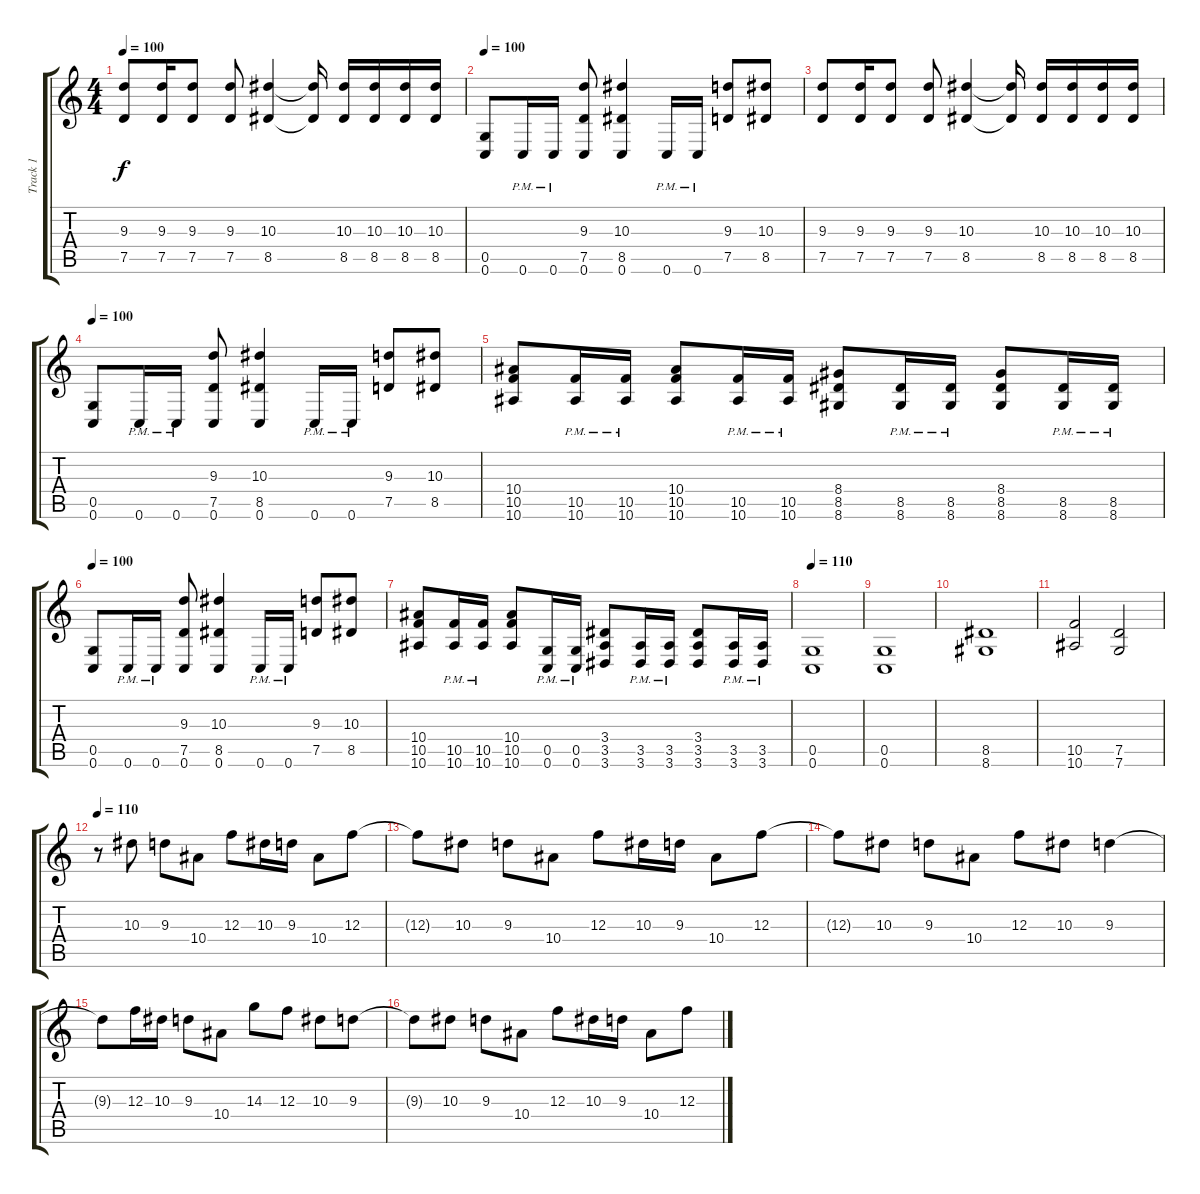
\track ("Track 1" "Track 1") {instrument distortionguitar}
\staff {score tabs}
\tuning (D4 A3 F3 C3 G2 C2) {hide}
\ts (4 4)
\tempo 100
\clef g2
\ks c
(9.3 7.5).8{dy f} (9.3 7.5).16 (9.3 7.5).8 (9.3 7.5).8 (10.3 8.5).4 (10.3{t} 8.5{t}).16 (10.3 8.5).16 (10.3 8.5).16 (10.3 8.5).16 (10.3 8.5).16 |
\tempo 100
(0.5 0.6).8 0.6{pm}.16 0.6{pm}.16 (9.3 7.5 0.6).8 (10.3 8.5 0.6).4 0.6{pm}.16 0.6{pm}.16 (9.3 7.5).8 (10.3 8.5).8 |
(9.3 7.5).8 (9.3 7.5).16 (9.3 7.5).8 (9.3 7.5).8 (10.3 8.5).4 (10.3{t} 8.5{t}).16 (10.3 8.5).16 (10.3 8.5).16 (10.3 8.5).16 (10.3 8.5).16 |
\tempo 100
(0.5 0.6).8 0.6{pm}.16 0.6{pm}.16 (9.3 7.5 0.6).8 (10.3 8.5 0.6).4 0.6{pm}.16 0.6{pm}.16 (9.3 7.5).8 (10.3 8.5).8 |
(10.4 10.5 10.6).8 (10.5{pm} 10.6{pm}).16 (10.5{pm} 10.6{pm}).16 (10.4 10.5 10.6).8 (10.5{pm} 10.6{pm}).16 (10.5{pm} 10.6{pm}).16 (8.4 8.5 8.6).8 (8.5{pm} 8.6{pm}).16 (8.5{pm} 8.6{pm}).16 (8.4 8.5 8.6).8 (8.5{pm} 8.6{pm}).16 (8.5{pm} 8.6{pm}).16 |
\tempo 100
(0.5 0.6).8 0.6{pm}.16 0.6{pm}.16 (9.3 7.5 0.6).8 (10.3 8.5 0.6).4 0.6{pm}.16 0.6{pm}.16 (9.3 7.5).8 (10.3 8.5).8 |
(10.4 10.5 10.6).8 (10.5{pm} 10.6{pm}).16 (10.5{pm} 10.6{pm}).16 (10.4 10.5 10.6).8 (0.5{pm} 0.6{pm}).16 (0.5{pm} 0.6{pm}).16 (3.4 3.5 3.6).8 (3.5{pm} 3.6{pm}).16 (3.5{pm} 3.6{pm}).16 (3.4 3.5 3.6).8 (3.5{pm} 3.6{pm}).16 (3.5{pm} 3.6{pm}).16 |
\tempo 110
(0.5 0.6).1 |
(0.5 0.6).1 |
(8.5 8.6).1 |
(10.5 10.6).2 (7.5 7.6).2 |
\tempo 110
r.8 10.3.8 9.3.8 10.4.8 12.3.8 10.3.16 9.3.16 10.4.8 12.3.8 |
12.3{t}.8 10.3.8 9.3.8 10.4.8 12.3.8 10.3.16 9.3.16 10.4.8 12.3.8 |
12.3{t}.8 10.3.8 9.3.8 10.4.8 12.3.8 10.3.8 9.3.4 |
9.3{t}.8 12.3.16 10.3.16 9.3.8 10.4.8 14.3.8 12.3.8 10.3.8 9.3.8 |
9.3{t}.8 10.3.8 9.3.8 10.4.8 12.3.8 10.3.16 9.3.16 10.4.8 12.3.8
